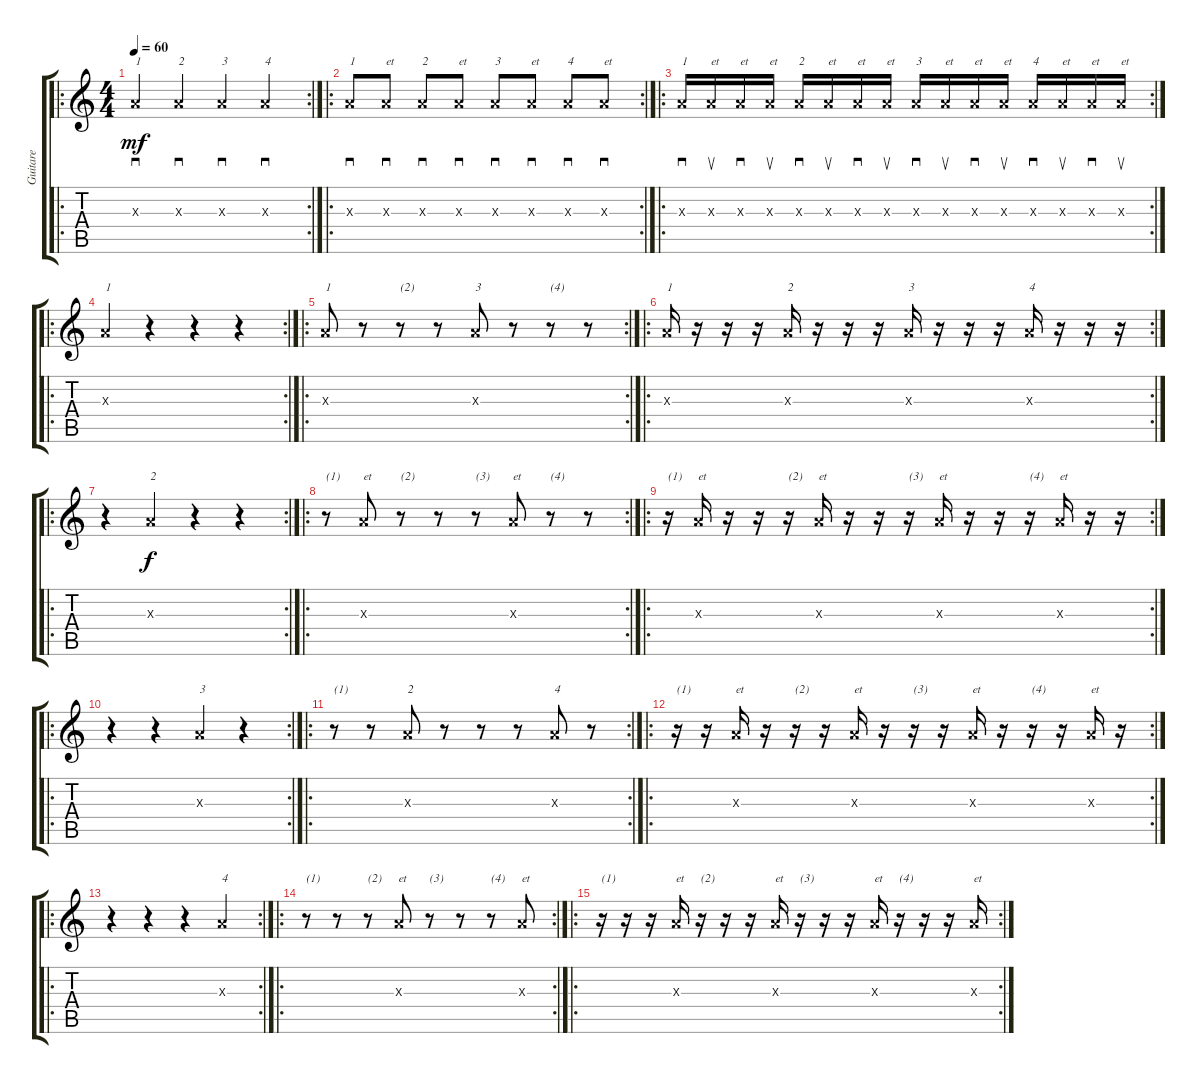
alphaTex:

\track ("Guitare" "Guitare") {instrument acousticguitarsteel}
\staff {score tabs}
\tuning (E4 B3 G3 D3 A2 E2) {hide}
\ro
\rc 2
\ts (4 4)
\tempo 60
\clef g2
\ks c
2.3{x}.4{sd txt "1" dy mf instrument acousticguitarsteel} 2.3{x}.4{sd txt "2"} 2.3{x}.4{sd txt "3"} 2.3{x}.4{sd txt "4"} |
\ro
\rc 2
2.3{x}.8{sd txt "1"} 2.3{x}.8{sd txt "et"} 2.3{x}.8{sd txt "2"} 2.3{x}.8{sd txt "et"} 2.3{x}.8{sd txt "3"} 2.3{x}.8{sd txt "et"} 2.3{x}.8{sd txt "4"} 2.3{x}.8{sd txt "et"} |
\ro
\rc 2
2.3{x}.16{sd txt "1"} 2.3{x}.16{su txt "et"} 2.3{x}.16{sd txt "et"} 2.3{x}.16{su txt "et"} 2.3{x}.16{sd txt "2"} 2.3{x}.16{su txt "et"} 2.3{x}.16{sd txt "et"} 2.3{x}.16{su txt "et"} 2.3{x}.16{sd txt "3"} 2.3{x}.16{su txt "et"} 2.3{x}.16{sd txt "et"} 2.3{x}.16{su txt "et"} 2.3{x}.16{sd txt "4"} 2.3{x}.16{su txt "et"} 2.3{x}.16{sd txt "et"} 2.3{x}.16{su txt "et"} |
\ro
\rc 2
2.3{x}.4{txt "1"} r.4 r.4 r.4 |
\ro
\rc 2
2.3{x}.8{txt "1"} r.8 r.8{txt "(2)"} r.8 2.3{x}.8{txt "3"} r.8 r.8{txt "(4)"} r.8 |
\ro
\rc 2
2.3{x}.16{txt "1"} r.16 r.16 r.16 2.3{x}.16{txt "2"} r.16 r.16 r.16 2.3{x}.16{txt "3"} r.16 r.16 r.16 2.3{x}.16{txt "4"} r.16 r.16 r.16 |
\ro
\rc 2
r.4 2.3{x}.4{txt "2" dy f} r.4 r.4 |
\ro
\rc 2
r.8{txt "(1)"} 2.3{x}.8{txt "et"} r.8{txt "(2)"} r.8 r.8{txt "(3)"} 2.3{x}.8{txt "et"} r.8{txt "(4)"} r.8 |
\ro
\rc 2
r.16{txt "(1)"} 2.3{x}.16{txt "et"} r.16 r.16{beam merge} r.16{txt "(2)"} 2.3{x}.16{txt "et"} r.16 r.16{beam merge} r.16{txt "(3)"} 2.3{x}.16{txt "et"} r.16 r.16{beam merge} r.16{txt "(4)"} 2.3{x}.16{txt "et"} r.16 r.16 |
\ro
\rc 2
r.4 r.4 2.3{x}.4{txt "3"} r.4 |
\ro
\rc 2
r.8{txt "(1)"} r.8 2.3{x}.8{txt "2"} r.8 r.8 r.8 2.3{x}.8{txt "4"} r.8 |
\ro
\rc 2
r.16{txt "(1)"} r.16 2.3{x}.16{txt "et"} r.16 r.16{txt "(2)"} r.16 2.3{x}.16{txt "et"} r.16 r.16{txt "(3)"} r.16 2.3{x}.16{txt "et"} r.16 r.16{txt "(4)"} r.16 2.3{x}.16{txt "et"} r.16 |
\ro
\rc 2
r.4 r.4 r.4 2.3{x}.4{txt "4"} |
\ro
\rc 2
r.8{txt "(1)"} r.8 r.8{txt "(2)"} 2.3{x}.8{txt "et"} r.8{txt "(3)"} r.8 r.8{txt "(4)"} 2.3{x}.8{txt "et"} |
\ro
\rc 2
r.16{txt "(1)"} r.16 r.16 2.3{x}.16{txt "et"} r.16{txt "(2)"} r.16 r.16 2.3{x}.16{txt "et"} r.16{txt "(3)"} r.16 r.16 2.3{x}.16{txt "et"} r.16{txt "(4)"} r.16 r.16 2.3{x}.16{txt "et"}
